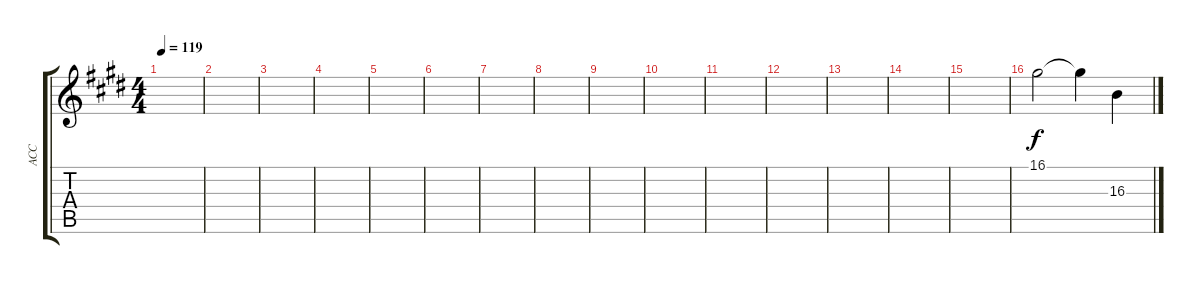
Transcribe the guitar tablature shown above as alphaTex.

\track ("ACC" "ACC") {instrument accordion}
\staff {score tabs}
\tuning (E4 B3 G3 D3 A2 E2) {hide}
\ts (4 4)
\tempo 119
\clef g2
\ks e
|
|
|
|
|
|
|
|
|
|
|
|
|
|
|
16.1.2 16.1{t}.4 16.3.4
